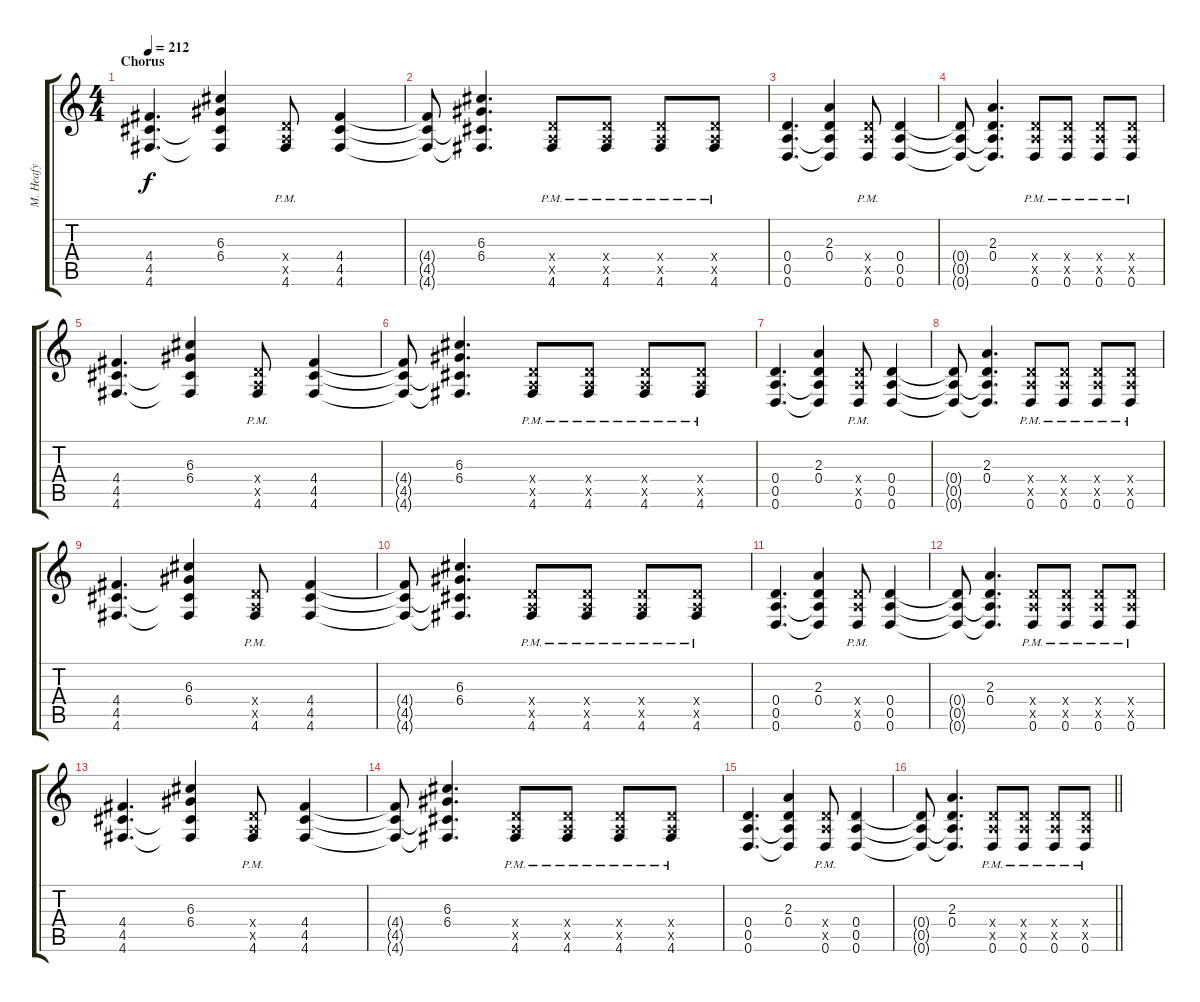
\track ("M. Heafy" "M. Heafy") {instrument overdrivenguitar}
\staff {score tabs}
\tuning (D4 B3 G3 D3 A2 D2) {hide}
\ts (4 4)
\section ("" "Chorus")
\tempo 212
\clef g2
\ks c
(4.4 4.5 4.6).4{d dy f} (6.3 6.4 4.5{t} 4.6{t}).4 (0.4{x} 0.5{x} 4.6{pm}).8 (4.4 4.5 4.6).4 |
(4.4{t} 4.5{t} 4.6{t}).8 (6.3 6.4 4.5{t} 4.6{t}).4{d} (0.4{x} 0.5{x} 4.6{pm}).8 (0.4{x} 0.5{x} 4.6{pm}).8 (0.4{x} 0.5{x} 4.6{pm}).8 (0.4{x} 0.5{x} 4.6{pm}).8 |
(0.4 0.5 0.6).4{d} (2.3 0.4 0.5{t} 0.6{t}).4 (0.4{x} 0.5{x} 0.6{pm}).8 (0.4 0.5 0.6).4 |
(0.4{t} 0.5{t} 0.6{t}).8 (2.3 0.4 0.5{t} 0.6{t}).4{d} (0.4{x} 0.5{x} 0.6{pm}).8 (0.4{x} 0.5{x} 0.6{pm}).8 (0.4{x} 0.5{x} 0.6{pm}).8 (0.4{x} 0.5{x} 0.6{pm}).8 |
(4.4 4.5 4.6).4{d} (6.3 6.4 4.5{t} 4.6{t}).4 (0.4{x} 0.5{x} 4.6{pm}).8 (4.4 4.5 4.6).4 |
(4.4{t} 4.5{t} 4.6{t}).8 (6.3 6.4 4.5{t} 4.6{t}).4{d} (0.4{x} 0.5{x} 4.6{pm}).8 (0.4{x} 0.5{x} 4.6{pm}).8 (0.4{x} 0.5{x} 4.6{pm}).8 (0.4{x} 0.5{x} 4.6{pm}).8 |
(0.4 0.5 0.6).4{d} (2.3 0.4 0.5{t} 0.6{t}).4 (0.4{x} 0.5{x} 0.6{pm}).8 (0.4 0.5 0.6).4 |
(0.4{t} 0.5{t} 0.6{t}).8 (2.3 0.4 0.5{t} 0.6{t}).4{d} (0.4{x} 0.5{x} 0.6{pm}).8 (0.4{x} 0.5{x} 0.6{pm}).8 (0.4{x} 0.5{x} 0.6{pm}).8 (0.4{x} 0.5{x} 0.6{pm}).8 |
(4.4 4.5 4.6).4{d} (6.3 6.4 4.5{t} 4.6{t}).4 (0.4{x} 0.5{x} 4.6{pm}).8 (4.4 4.5 4.6).4 |
(4.4{t} 4.5{t} 4.6{t}).8 (6.3 6.4 4.5{t} 4.6{t}).4{d} (0.4{x} 0.5{x} 4.6{pm}).8 (0.4{x} 0.5{x} 4.6{pm}).8 (0.4{x} 0.5{x} 4.6{pm}).8 (0.4{x} 0.5{x} 4.6{pm}).8 |
(0.4 0.5 0.6).4{d} (2.3 0.4 0.5{t} 0.6{t}).4 (0.4{x} 0.5{x} 0.6{pm}).8 (0.4 0.5 0.6).4 |
(0.4{t} 0.5{t} 0.6{t}).8 (2.3 0.4 0.5{t} 0.6{t}).4{d} (0.4{x} 0.5{x} 0.6{pm}).8 (0.4{x} 0.5{x} 0.6{pm}).8 (0.4{x} 0.5{x} 0.6{pm}).8 (0.4{x} 0.5{x} 0.6{pm}).8 |
(4.4 4.5 4.6).4{d} (6.3 6.4 4.5{t} 4.6{t}).4 (0.4{x} 0.5{x} 4.6{pm}).8 (4.4 4.5 4.6).4 |
(4.4{t} 4.5{t} 4.6{t}).8 (6.3 6.4 4.5{t} 4.6{t}).4{d} (0.4{x} 0.5{x} 4.6{pm}).8 (0.4{x} 0.5{x} 4.6{pm}).8 (0.4{x} 0.5{x} 4.6{pm}).8 (0.4{x} 0.5{x} 4.6{pm}).8 |
(0.4 0.5 0.6).4{d} (2.3 0.4 0.5{t} 0.6{t}).4 (0.4{x} 0.5{x} 0.6{pm}).8 (0.4 0.5 0.6).4 |
\barLineRight lightlight
(0.4{t} 0.5{t} 0.6{t}).8 (2.3 0.4 0.5{t} 0.6{t}).4{d} (0.4{x} 0.5{x} 0.6{pm}).8 (0.4{x} 0.5{x} 0.6{pm}).8 (0.4{x} 0.5{x} 0.6{pm}).8 (0.4{x} 0.5{x} 0.6{pm}).8
